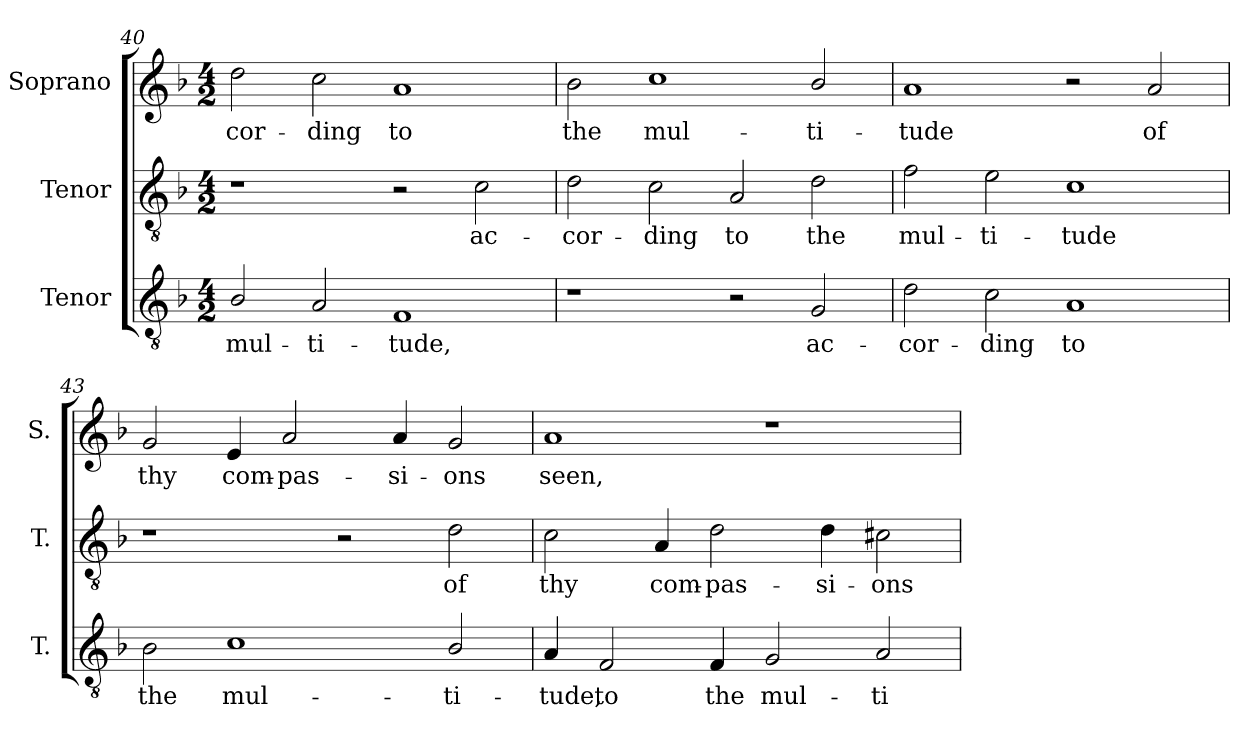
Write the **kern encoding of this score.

**kern	**text	**kern	**text	**kern	**text
*part3	*part3	*part2	*part2	*part1	*part1
*staff3	*staff3	*staff2	*staff2	*staff1	*staff1
*I"Tenor	*	*I"Tenor	*	*I"Soprano	*
*I'T.	*	*I'T.	*	*I'S.	*
!!LO:LB:g=z
*clefGv2	*	*clefGv2	*	*clefG2	*
*ITrd7c12	*	*ITrd7c12	*	*	*
*k[b-]	*	*k[b-]	*	*k[b-]	*
*F:	*	*F:	*	*F:	*
*M4/2	*	*M4/2	*	*M4/2	*
=40	=40	=40	=40	=40	=40
!	!LO:LY:b:color=#000000	!	!	!	!
!	!	!	!	!	!LO:LY:b:color=#000000
2BB-i/	mul-	1r	.	2ddi\	-cor-
!	!LO:LY:b:color=#000000	!	!	!	!
!	!	!	!	!	!LO:LY:b:color=#000000
2AAi/	-ti-	.	.	2cci\	-ding
!	!LO:LY:b:color=#000000	!	!	!	!
!	!	!	!	!	!LO:LY:b:color=#000000
1FFi	-tude,	2r	.	1ai	to
!	!	!	!LO:LY:b:color=#000000	!	!
.	.	2Ci\	ac-	.	.
=41	=41	=41	=41	=41	=41
!	!	!	!LO:LY:b:color=#000000	!	!
!	!	!	!	!	!LO:LY:b:color=#000000
1r	.	2Di\	-cor-	2b-i\	the
!	!	!	!LO:LY:b:color=#000000	!	!
!	!	!	!	!	!LO:LY:b:color=#000000
.	.	2Ci\	-ding	1cci	mul-
!	!	!	!LO:LY:b:color=#000000	!	!
2r	.	2AAi/	to	.	.
!	!LO:LY:b:color=#000000	!	!	!	!
!	!	!	!LO:LY:b:color=#000000	!	!
!	!	!	!	!	!LO:LY:b:color=#000000
2GGi/	ac-	2Di\	the	2b-i/	-ti-
=42	=42	=42	=42	=42	=42
!	!LO:LY:b:color=#000000	!	!	!	!
!	!	!	!LO:LY:b:color=#000000	!	!
!	!	!	!	!	!LO:LY:b:color=#000000
2Di\	-cor-	2Fi\	mul-	1ai	-tude
!	!LO:LY:b:color=#000000	!	!	!	!
!	!	!	!LO:LY:b:color=#000000	!	!
2Ci\	-ding	2Ei\	-ti-	.	.
!	!LO:LY:b:color=#000000	!	!	!	!
!	!	!	!LO:LY:b:color=#000000	!	!
1AAi	to	1Ci	-tude	2r	.
!	!	!	!	!	!LO:LY:b:color=#000000
.	.	.	.	2ai/	of
=43	=43	=43	=43	=43	=43
!	!LO:LY:b:color=#000000	!	!	!	!
!	!	!	!	!	!LO:LY:b:color=#000000
2BB-i\	the	1r	.	2gi/	thy
!	!LO:LY:b:color=#000000	!	!	!	!
!	!	!	!	!	!LO:LY:b:color=#000000
1Ci	mul-	.	.	4ei/	com-
!	!	!	!	!	!LO:LY:b:color=#000000
.	.	.	.	2ai/	-pas-
.	.	2r	.	.	.
!	!	!	!	!	!LO:LY:b:color=#000000
.	.	.	.	4ai/	-si-
!	!LO:LY:b:color=#000000	!	!	!	!
!	!	!	!LO:LY:b:color=#000000	!	!
!	!	!	!	!	!LO:LY:b:color=#000000
2BB-i/	-ti-	2Di\	of	2gi/	-ons
=44	=44	=44	=44	=44	=44
!	!LO:LY:b:color=#000000	!	!	!	!
!	!	!	!LO:LY:b:color=#000000	!	!
!	!	!	!	!	!LO:LY:b:color=#000000
4AAi/	-tude,	2Ci\	thy	1ai	seen,
!	!LO:LY:b:color=#000000	!	!	!	!
2FFi/	to	.	.	.	.
!	!	!	!LO:LY:b:color=#000000	!	!
.	.	4AAi/	com-	.	.
!	!LO:LY:b:color=#000000	!	!	!	!
!	!	!	!LO:LY:b:color=#000000	!	!
4FFi/	the	2Di\	-pas-	.	.
!	!LO:LY:b:color=#000000	!	!	!	!
2GGi/	mul-	.	.	1r	.
!	!	!	!LO:LY:b:color=#000000	!	!
.	.	4Di\	-si-	.	.
!	!LO:LY:b:color=#000000	!	!	!	!
!	!	!	!LO:LY:b:color=#000000	!	!
2AAi/	-ti-	2C#Xi\	-ons	.	.
=	=	=	=	=	=
*-	*-	*-	*-	*-	*-
